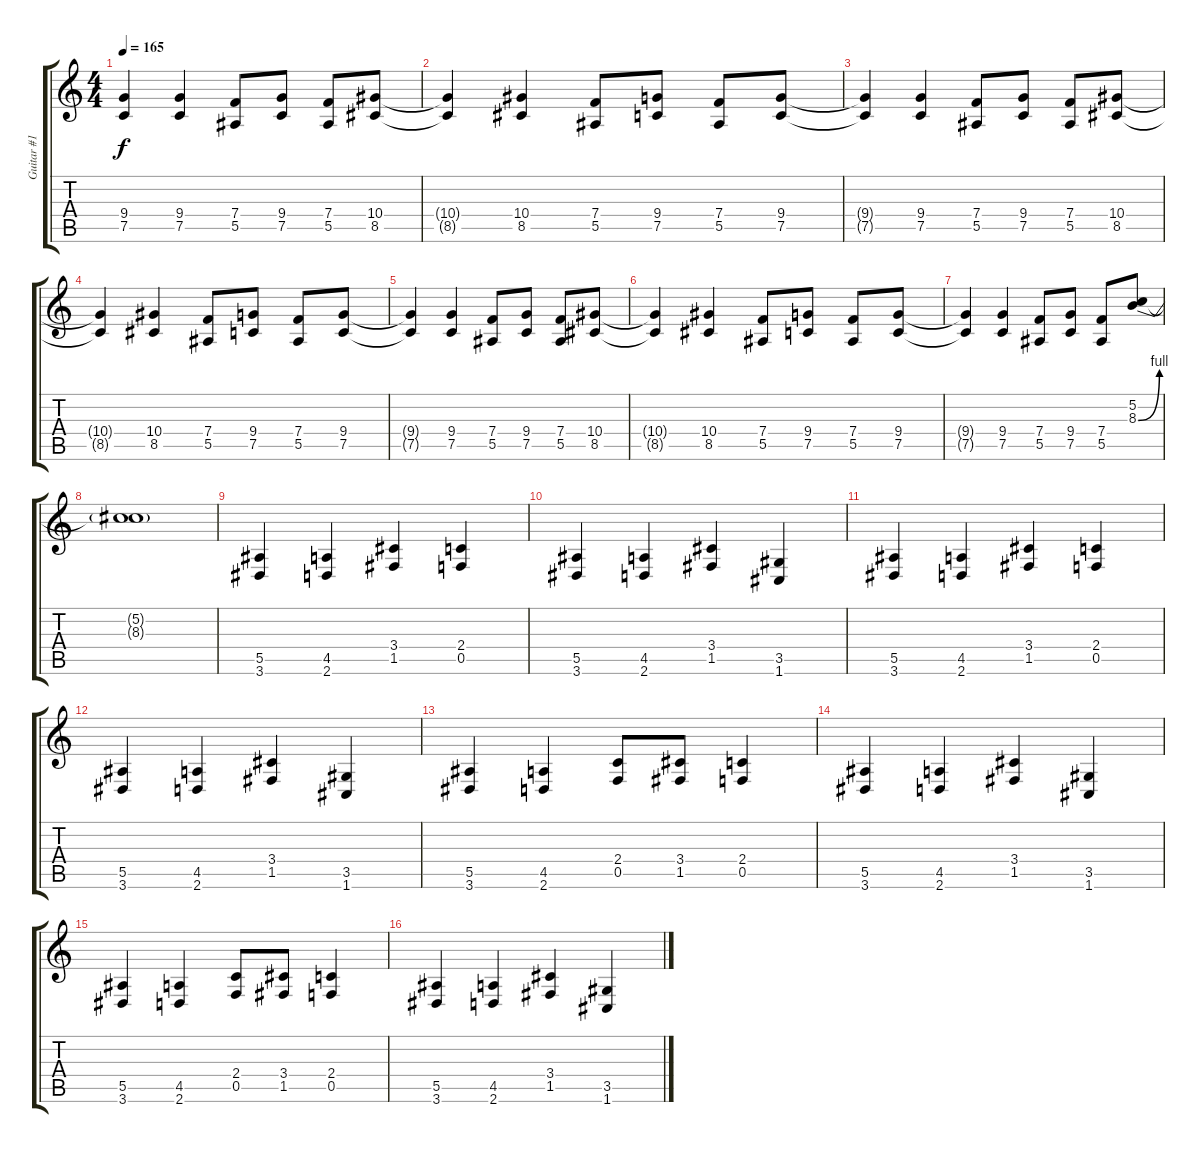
\track ("Guitar #1" "Guitar #1") {instrument distortionguitar}
\staff {score tabs}
\tuning (C4 G3 Eb3 Bb2 F2 C2) {hide}
\ts (4 4)
\tempo 165
\clef g2
\ks c
(9.4 7.5).4{dy f} (9.4 7.5).4 (7.4 5.5).8 (9.4 7.5).8 (7.4 5.5).8 (10.4 8.5).8 |
(10.4{t} 8.5{t}).4 (10.4 8.5).4 (7.4 5.5).8 (9.4 7.5).8 (7.4 5.5).8 (9.4 7.5).8 |
(9.4{t} 7.5{t}).4 (9.4 7.5).4 (7.4 5.5).8 (9.4 7.5).8 (7.4 5.5).8 (10.4 8.5).8 |
(10.4{t} 8.5{t}).4 (10.4 8.5).4 (7.4 5.5).8 (9.4 7.5).8 (7.4 5.5).8 (9.4 7.5).8 |
(9.4{t} 7.5{t}).4 (9.4 7.5).4 (7.4 5.5).8 (9.4 7.5).8 (7.4 5.5).8 (10.4 8.5).8 |
(10.4{t} 8.5{t}).4 (10.4 8.5).4 (7.4 5.5).8 (9.4 7.5).8 (7.4 5.5).8 (9.4 7.5).8 |
(9.4{t} 7.5{t}).4 (9.4 7.5).4 (7.4 5.5).8 (9.4 7.5).8 (7.4 5.5).8 (5.2 8.3{be (bend 0 0 60 4)}).8 |
(5.2{t} 8.3{t}).1 |
(5.5 3.6).4 (4.5 2.6).4 (3.4 1.5).4 (2.4 0.5).4 |
(5.5 3.6).4 (4.5 2.6).4 (3.4 1.5).4 (3.5 1.6).4 |
(5.5 3.6).4 (4.5 2.6).4 (3.4 1.5).4 (2.4 0.5).4 |
(5.5 3.6).4 (4.5 2.6).4 (3.4 1.5).4 (3.5 1.6).4 |
(5.5 3.6).4 (4.5 2.6).4 (2.4 0.5).8 (3.4 1.5).8 (2.4 0.5).4 |
(5.5 3.6).4 (4.5 2.6).4 (3.4 1.5).4 (3.5 1.6).4 |
(5.5 3.6).4 (4.5 2.6).4 (2.4 0.5).8 (3.4 1.5).8 (2.4 0.5).4 |
(5.5 3.6).4 (4.5 2.6).4 (3.4 1.5).4 (3.5 1.6).4
